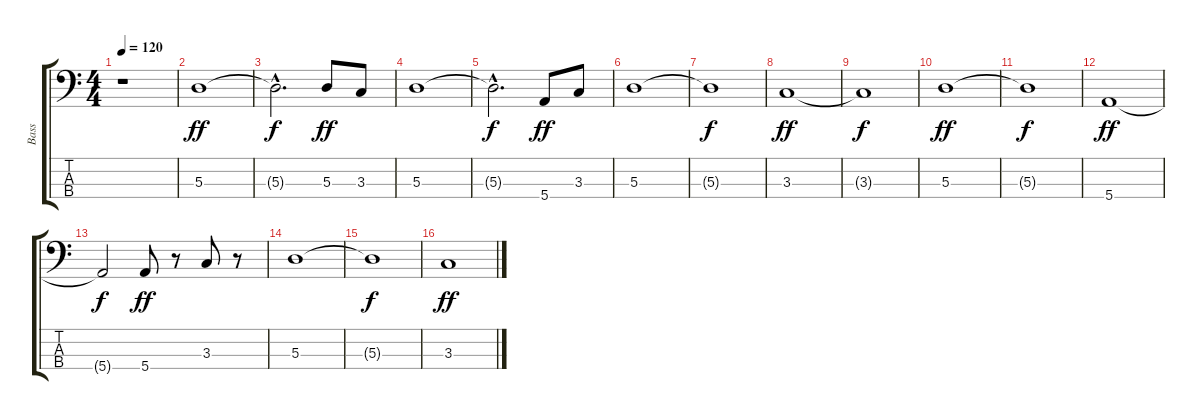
\track ("Bass" "Bass") {instrument electricbasspick}
\staff {score tabs}
\tuning (G2 D2 A1 E1) {hide}
\ts (4 4)
\tempo 120
\clef f4
\ks c
r.1{dy ff} |
5.3.1 |
5.3{hac t}.2{d dy f} 5.3.8{dy ff} 3.3.8 |
5.3.1 |
5.3{hac t}.2{d dy f} 5.4.8{dy ff} 3.3.8 |
5.3.1 |
5.3{t}.1{dy f} |
3.3.1{dy ff} |
3.3{t}.1{dy f} |
5.3.1{dy ff} |
5.3{t}.1{dy f} |
5.4.1{dy ff} |
5.4{t}.2{dy f} 5.4.8{dy ff} r.8 3.3.8 r.8 |
5.3.1 |
5.3{t}.1{dy f} |
3.3.1{dy ff}
